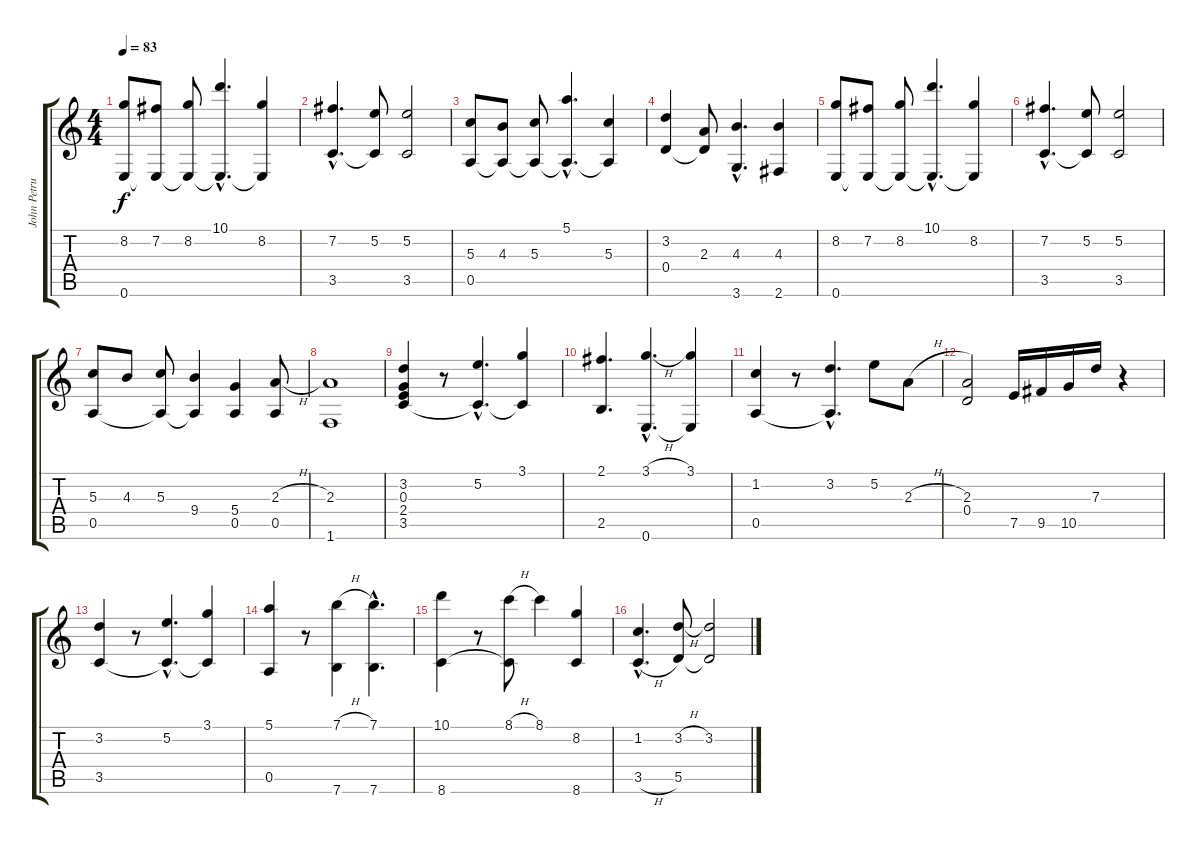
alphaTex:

\track ("John Petrucci " "John Petru") {instrument acousticguitarnylon}
\staff {score tabs}
\tuning (E4 B3 G3 D3 A2 E2) {hide}
\ts (4 4)
\tempo 83
\clef g2
\ks c
(8.2 0.6).8{dy f instrument acousticguitarnylon} (7.2 0.6{t}).8 (8.2 0.6{t}).8 (10.1{hac} 0.6{hac t}).4{d} (8.2 0.6{t}).4 |
(7.2{hac} 3.5{hac}).4{d} (5.2 3.5{t}).8 (5.2 3.5).2 |
(5.3 0.5).8 (4.3 0.5{t}).8 (5.3 0.5{t}).8 (5.1{hac} 0.5{hac t}).4{d} (5.3 0.5{t}).4 |
(3.2 0.4).4 (2.3 0.4{t}).8 (4.3{hac} 3.6{hac}).4{d} (4.3 2.6).4 |
(8.2 0.6).8 (7.2 0.6{t}).8 (8.2 0.6{t}).8 (10.1{hac} 0.6{hac t}).4{d} (8.2 0.6{t}).4 |
(7.2{hac} 3.5{hac}).4{d} (5.2 3.5{t}).8 (5.2 3.5).2 |
(5.3 0.5).8 4.3.8 (5.3 0.5{t}).8 (9.4 0.5{t}).4 (5.4 0.5).4 (2.3{h} 0.5).8 |
(2.3 1.6).1 |
(3.2 0.3 2.4 3.5).4 r.8 (5.2{hac} 3.5{hac t}).4{d} (3.1 3.5{t}).4 |
(2.1 2.5).4{d} (3.1{h hac} 0.6{hac}).4{d} (3.1 0.6{t}).4 |
(1.2 0.5).4 r.8 (3.2{hac} 0.5{hac t}).4{d} 5.2.8 2.3{h}.8 |
(2.3 0.4).2 7.5.16 9.5.16 10.5.16 7.3.16 r.4 |
(3.2 3.5).4 r.8 (5.2{hac} 3.5{hac t}).4{d} (3.1 3.5{t}).4 |
(5.1 0.5).4 r.8 (7.1{h} 7.6).4 (7.1{hac} 7.6{hac}).4{d} |
(10.1 8.6).4 r.8 (8.1{h} 8.6{t}).8 8.1.4 (8.2 8.6).4 |
(1.2{hac} 3.5{h hac}).4{d} (3.2{h} 5.5).8 (3.2 5.5{t}).2
